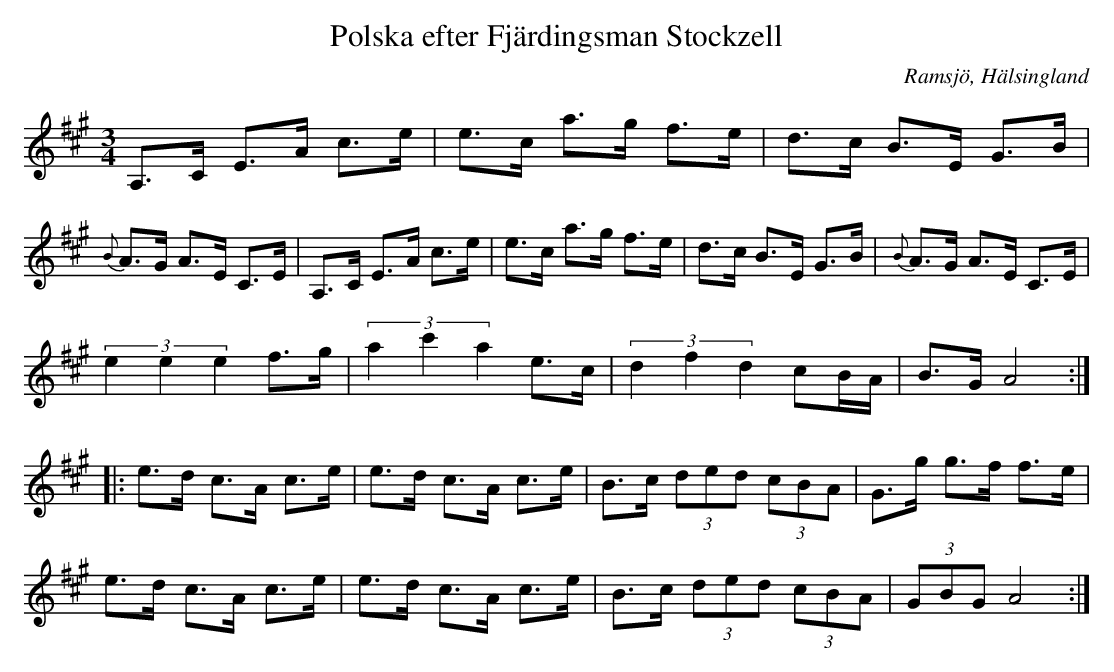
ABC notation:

X:1
T:Polska efter Fjärdingsman Stockzell
O: Ramsjö, Hälsingland
M:3/4
L:1/8
K:A
A,>C E>A c>e|e>c a>g f>e| d>c B>E G>B |{B}A>G A>E C>E|A,>C E>A c>e|e>c a>g f>e| d>c B>E G>B |{B}A>G A>E C>E|
(3e2 e2 e2 f>g | (3a2 c'2 a2 e>c | (3d2 f2 d2 cB/A/ | B>G A4 :|
|: e>d c>A c>e | e>d c>A c>e | B>c (3ded (3cBA | G>g g>f f>e |
e>d c>A c>e | e>d c>A c>e | B>c (3ded (3cBA | (3GBG A4 :|]
